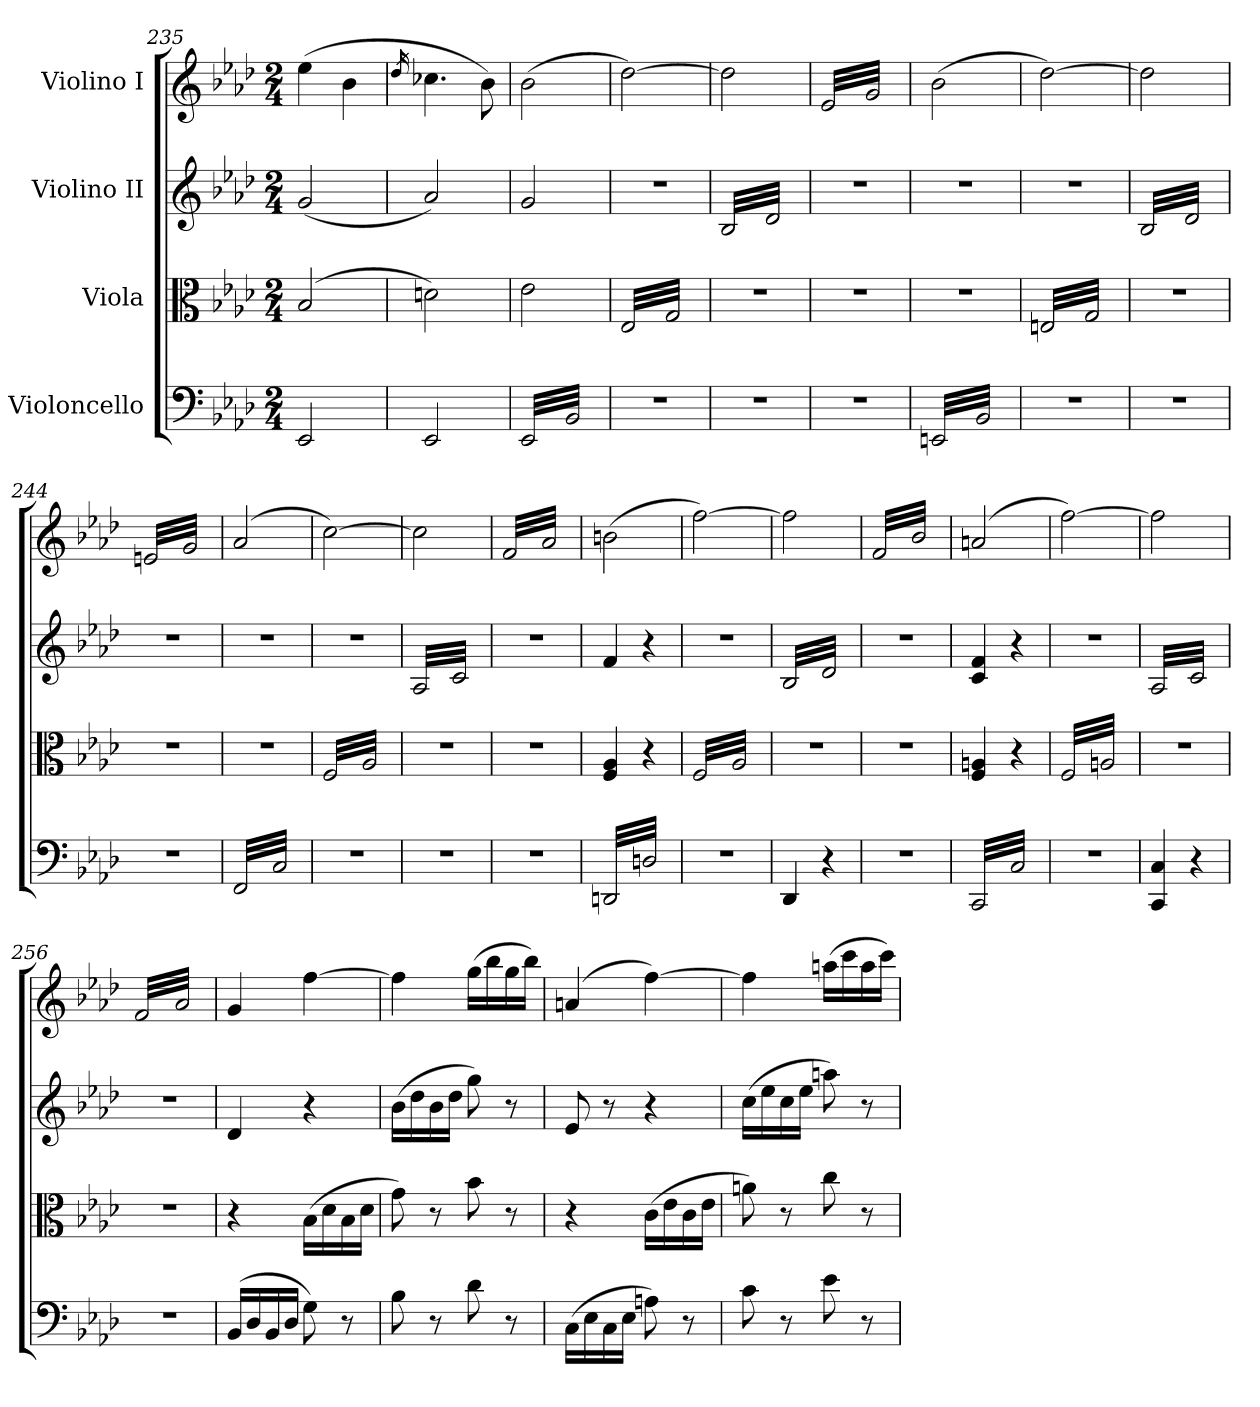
**kern	**kern	**kern	**kern
*part4	*part3	*part2	*part1
*staff4	*staff3	*staff2	*staff1
*I"Violoncello	*I"Viola	*I"Violino II	*I"Violino I
*clefF4	*clefC3	*clefG2	*clefG2
*k[b-e-a-d-]	*k[b-e-a-d-]	*k[b-e-a-d-]	*k[b-e-a-d-]
*M2/4	*M2/4	*M2/4	*M2/4
=235	=235	=235	=235
2EE-/	(2B-/	(2g/	(4ee-\
.	.	.	4b-\
=236	=236	=236	=236
.	.	.	16qdd-/
2EE-/	2dn\)	2a-/)	4.cc-X\
.	.	.	8b-\)
=237	=237	=237	=237
*tremolo	*	*	*
(32EE-/LLL	2e-\	2g/	(2b-\
32BB-/)	.	.	.
32EE-/	.	.	.
32BB-/)	.	.	.
32EE-/	.	.	.
32BB-/)	.	.	.
32EE-/	.	.	.
32BB-/)	.	.	.
32EE-/	.	.	.
32BB-/)	.	.	.
32EE-/	.	.	.
32BB-/)	.	.	.
32EE-/	.	.	.
32BB-/)	.	.	.
32EE-/	.	.	.
32BB-/)JJJ	.	.	.
=238	=238	=238	=238
*	*tremolo	*	*
2r	(32E-/LLL	2r	[2dd-\)
.	32G/)	.	.
.	32E-/	.	.
.	32G/)	.	.
.	32E-/	.	.
.	32G/)	.	.
.	32E-/	.	.
.	32G/)	.	.
.	32E-/	.	.
.	32G/)	.	.
.	32E-/	.	.
.	32G/)	.	.
.	32E-/	.	.
.	32G/)	.	.
.	32E-/	.	.
.	32G/)JJJ	.	.
!!LO:LB:g=z
=239	=239	=239	=239
*	*	*tremolo	*
2r	2r	(32B-/LLL	2dd-\]
.	.	32d-/)	.
.	.	32B-/	.
.	.	32d-/)	.
.	.	32B-/	.
.	.	32d-/)	.
.	.	32B-/	.
.	.	32d-/)	.
.	.	32B-/	.
.	.	32d-/)	.
.	.	32B-/	.
.	.	32d-/)	.
.	.	32B-/	.
.	.	32d-/)	.
.	.	32B-/	.
.	.	32d-/)JJJ	.
=240	=240	=240	=240
*	*	*	*tremolo
2r	2r	2r	(32e-/LLL
.	.	.	32g/)
.	.	.	32e-/
.	.	.	32g/)
.	.	.	32e-/
.	.	.	32g/)
.	.	.	32e-/
.	.	.	32g/)
.	.	.	32e-/
.	.	.	32g/)
.	.	.	32e-/
.	.	.	32g/)
.	.	.	32e-/
.	.	.	32g/)
.	.	.	32e-/
.	.	.	32g/)JJJ
*	*	*	*Xtremolo
=241	=241	=241	=241
(32EEn/LLL	2r	2r	(2b-\
32BB-/)	.	.	.
32EEn/	.	.	.
32BB-/)	.	.	.
32EEn/	.	.	.
32BB-/)	.	.	.
32EEn/	.	.	.
32BB-/)	.	.	.
32EEn/	.	.	.
32BB-/)	.	.	.
32EEn/	.	.	.
32BB-/)	.	.	.
32EEn/	.	.	.
32BB-/)	.	.	.
32EEn/	.	.	.
32BB-/)JJJ	.	.	.
=242	=242	=242	=242
2r	(32En/LLL	2r	[2dd-\)
.	32G/)	.	.
.	32En/	.	.
.	32G/)	.	.
.	32En/	.	.
.	32G/)	.	.
.	32En/	.	.
.	32G/)	.	.
.	32En/	.	.
.	32G/)	.	.
.	32En/	.	.
.	32G/)	.	.
.	32En/	.	.
.	32G/)	.	.
.	32En/	.	.
.	32G/)JJJ	.	.
=243	=243	=243	=243
2r	2r	(32B-/LLL	2dd-\]
.	.	32d-/)	.
.	.	32B-/	.
.	.	32d-/)	.
.	.	32B-/	.
.	.	32d-/)	.
.	.	32B-/	.
.	.	32d-/)	.
.	.	32B-/	.
.	.	32d-/)	.
.	.	32B-/	.
.	.	32d-/)	.
.	.	32B-/	.
.	.	32d-/)	.
.	.	32B-/	.
.	.	32d-/)JJJ	.
=244	=244	=244	=244
*	*	*	*tremolo
2r	2r	2r	(32en/LLL
.	.	.	32g/)
.	.	.	32en/
.	.	.	32g/)
.	.	.	32en/
.	.	.	32g/)
.	.	.	32en/
.	.	.	32g/)
.	.	.	32en/
.	.	.	32g/)
.	.	.	32en/
.	.	.	32g/)
.	.	.	32en/
.	.	.	32g/)
.	.	.	32en/
.	.	.	32g/)JJJ
*	*	*	*Xtremolo
=245	=245	=245	=245
(32FF/LLL	2r	2r	(2a-/
32C/)	.	.	.
32FF/	.	.	.
32C/)	.	.	.
32FF/	.	.	.
32C/)	.	.	.
32FF/	.	.	.
32C/)	.	.	.
32FF/	.	.	.
32C/)	.	.	.
32FF/	.	.	.
32C/)	.	.	.
32FF/	.	.	.
32C/)	.	.	.
32FF/	.	.	.
32C/)JJJ	.	.	.
=246	=246	=246	=246
2r	(32F/LLL	2r	[2cc\)
.	32A-/)	.	.
.	32F/	.	.
.	32A-/)	.	.
.	32F/	.	.
.	32A-/)	.	.
.	32F/	.	.
.	32A-/)	.	.
.	32F/	.	.
.	32A-/)	.	.
.	32F/	.	.
.	32A-/)	.	.
.	32F/	.	.
.	32A-/)	.	.
.	32F/	.	.
.	32A-/)JJJ	.	.
*	*Xtremolo	*	*
=247	=247	=247	=247
2r	2r	(32A-/LLL	2cc\]
.	.	32c/)	.
.	.	32A-/	.
.	.	32c/)	.
.	.	32A-/	.
.	.	32c/)	.
.	.	32A-/	.
.	.	32c/)	.
.	.	32A-/	.
.	.	32c/)	.
.	.	32A-/	.
.	.	32c/)	.
.	.	32A-/	.
.	.	32c/)	.
.	.	32A-/	.
.	.	32c/)JJJ	.
*	*	*Xtremolo	*
=248	=248	=248	=248
*	*	*	*tremolo
2r	2r	2r	(32f/LLL
.	.	.	32a-/)
.	.	.	32f/
.	.	.	32a-/)
.	.	.	32f/
.	.	.	32a-/)
.	.	.	32f/
.	.	.	32a-/)
.	.	.	32f/
.	.	.	32a-/)
.	.	.	32f/
.	.	.	32a-/)
.	.	.	32f/
.	.	.	32a-/)
.	.	.	32f/
.	.	.	32a-/)JJJ
*	*	*	*Xtremolo
=249	=249	=249	=249
(32DDn/LLL	4F/ 4A-/	4f/	(2bn\
32Dn/)	.	.	.
32DDn/	.	.	.
32Dn/)	.	.	.
32DDn/	.	.	.
32Dn/)	.	.	.
32DDn/	.	.	.
32Dn/)	.	.	.
32DDn/	4r	4r	.
32Dn/)	.	.	.
32DDn/	.	.	.
32Dn/)	.	.	.
32DDn/	.	.	.
32Dn/)	.	.	.
32DDn/	.	.	.
32Dn/)JJJ	.	.	.
*Xtremolo	*	*	*
=250	=250	=250	=250
*	*tremolo	*	*
2r	(32F/LLL	2r	[2ff\)
.	32A-/)	.	.
.	32F/	.	.
.	32A-/)	.	.
.	32F/	.	.
.	32A-/)	.	.
.	32F/	.	.
.	32A-/)	.	.
.	32F/	.	.
.	32A-/)	.	.
.	32F/	.	.
.	32A-/)	.	.
.	32F/	.	.
.	32A-/)	.	.
.	32F/	.	.
.	32A-/)JJJ	.	.
*	*Xtremolo	*	*
=251	=251	=251	=251
*	*	*tremolo	*
4DD-/	2r	(32B-/LLL	2ff\]
.	.	32d-/)	.
.	.	32B-/	.
.	.	32d-/)	.
.	.	32B-/	.
.	.	32d-/)	.
.	.	32B-/	.
.	.	32d-/)	.
4r	.	32B-/	.
.	.	32d-/)	.
.	.	32B-/	.
.	.	32d-/)	.
.	.	32B-/	.
.	.	32d-/)	.
.	.	32B-/	.
.	.	32d-/)JJJ	.
*	*	*Xtremolo	*
=252	=252	=252	=252
*	*	*	*tremolo
2r	2r	2r	(32f/LLL
.	.	.	32b-/)
.	.	.	32f/
.	.	.	32b-/)
.	.	.	32f/
.	.	.	32b-/)
.	.	.	32f/
.	.	.	32b-/)
.	.	.	32f/
.	.	.	32b-/)
.	.	.	32f/
.	.	.	32b-/)
.	.	.	32f/
.	.	.	32b-/)
.	.	.	32f/
.	.	.	32b-/)JJJ
*	*	*	*Xtremolo
=253	=253	=253	=253
*tremolo	*	*	*
(32CC/LLL	4F/ 4An/	4c/ 4f/	(2an/
32C/)	.	.	.
32CC/	.	.	.
32C/)	.	.	.
32CC/	.	.	.
32C/)	.	.	.
32CC/	.	.	.
32C/)	.	.	.
32CC/	4r	4r	.
32C/)	.	.	.
32CC/	.	.	.
32C/)	.	.	.
32CC/	.	.	.
32C/)	.	.	.
32CC/	.	.	.
32C/)JJJ	.	.	.
*Xtremolo	*	*	*
=254	=254	=254	=254
*	*tremolo	*	*
2r	(32F/LLL	2r	[2ff\)
.	32An/)	.	.
.	32F/	.	.
.	32An/)	.	.
.	32F/	.	.
.	32An/)	.	.
.	32F/	.	.
.	32An/)	.	.
.	32F/	.	.
.	32An/)	.	.
.	32F/	.	.
.	32An/)	.	.
.	32F/	.	.
.	32An/)	.	.
.	32F/	.	.
.	32An/)JJJ	.	.
*	*Xtremolo	*	*
=255	=255	=255	=255
*	*	*tremolo	*
4CC/ 4C/	2r	(32A-/LLL	2ff\]
.	.	32c/)	.
.	.	32A-/	.
.	.	32c/)	.
.	.	32A-/	.
.	.	32c/)	.
.	.	32A-/	.
.	.	32c/)	.
4r	.	32A-/	.
.	.	32c/)	.
.	.	32A-/	.
.	.	32c/)	.
.	.	32A-/	.
.	.	32c/)	.
.	.	32A-/	.
.	.	32c/)JJJ	.
*	*	*Xtremolo	*
=256	=256	=256	=256
*	*	*	*tremolo
2r	2r	2r	(32f/LLL
.	.	.	32a-/)
.	.	.	32f/
.	.	.	32a-/)
.	.	.	32f/
.	.	.	32a-/)
.	.	.	32f/
.	.	.	32a-/)
.	.	.	32f/
.	.	.	32a-/)
.	.	.	32f/
.	.	.	32a-/)
.	.	.	32f/
.	.	.	32a-/)
.	.	.	32f/
.	.	.	32a-/)JJJ
*	*	*	*Xtremolo
!!LO:LB:g=z
=257	=257	=257	=257
(16BB-/LL	4r	4d-/	4g/
.	.	.	.
16D-/	.	.	.
.	.	.	.
16BB-/	.	.	.
.	.	.	.
16D-/JJ	.	.	.
.	.	.	.
8G\)	(16B-\LL	4r	[4ff\
.	16d-\	.	.
8r	16B-\	.	.
.	16d-\JJ	.	.
=258	=258	=258	=258
8B-\	8g\)	(16b-\LL	4ff\]
.	.	16dd-\	.
8r	8r	16b-\	.
.	.	16dd-\JJ	.
8d-\	8b-\	8gg\)	(16gg\LL
.	.	.	16bb-\
8r	8r	8r	16gg\
.	.	.	16bb-\JJ)
=259	=259	=259	=259
(16C\LL	4r	8e-/	(4an/
16E-\	.	.	.
16C\	.	8r	.
16E-\JJ	.	.	.
8An\)	(16c\LL	4r	[4ff\)
.	16e-\	.	.
8r	16c\	.	.
.	16e-\JJ	.	.
=260	=260	=260	=260
8c\	8an\)	(16cc\LL	4ff\]
.	.	16ee-\	.
8r	8r	16cc\	.
.	.	16ee-\JJ	.
8e-\	8cc\	8aan\)	(16aan\LL
.	.	.	16ccc\
8r	8r	8r	16aa\
.	.	.	16ccc\JJ)
=	=	=	=
*-	*-	*-	*-
